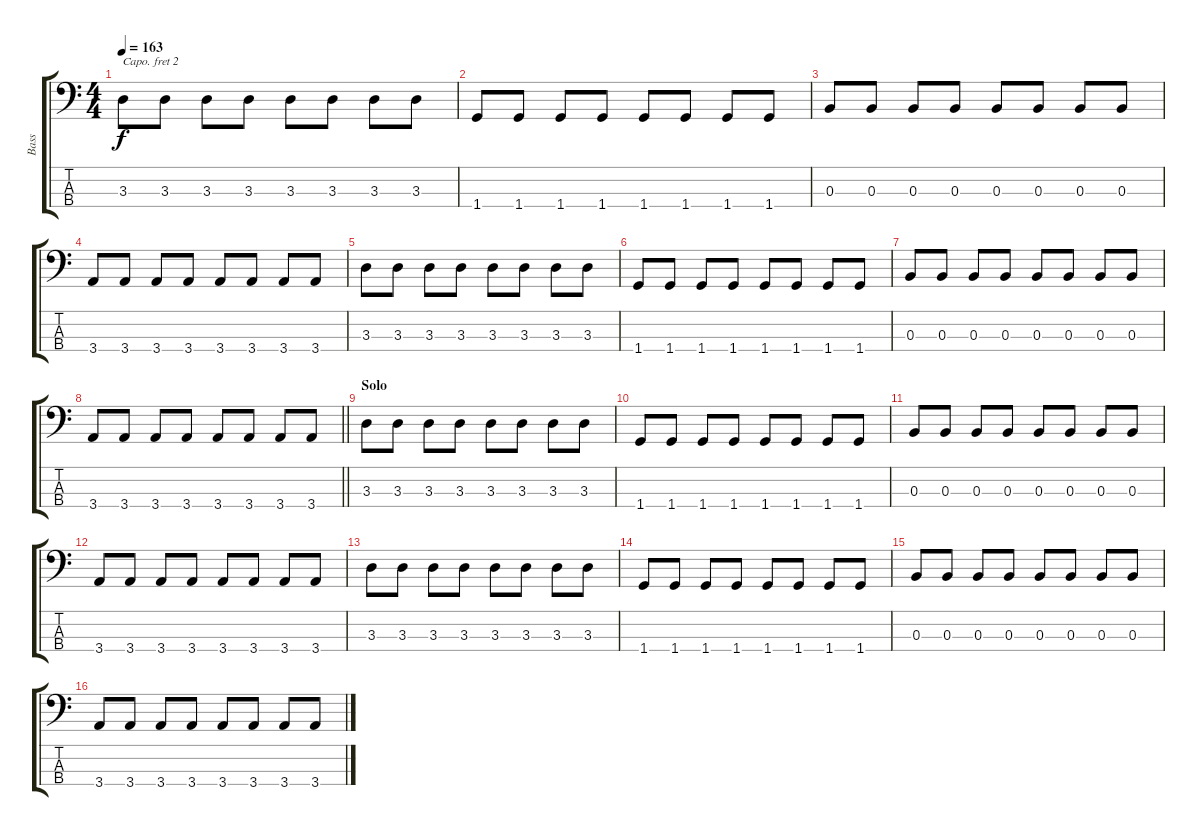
\track ("Bass" "Bass") {instrument electricbassfinger}
\staff {score tabs}
\capo 2
\tuning (G2 D2 A1 E1) {hide}
\ts (4 4)
\tempo 163
\clef f4
\ks c
3.3.8{dy f} 3.3.8 3.3.8 3.3.8 3.3.8 3.3.8 3.3.8 3.3.8 |
1.4.8 1.4.8 1.4.8 1.4.8 1.4.8 1.4.8 1.4.8 1.4.8 |
0.3.8 0.3.8 0.3.8 0.3.8 0.3.8 0.3.8 0.3.8 0.3.8 |
3.4.8 3.4.8 3.4.8 3.4.8 3.4.8 3.4.8 3.4.8 3.4.8 |
3.3.8 3.3.8 3.3.8 3.3.8 3.3.8 3.3.8 3.3.8 3.3.8 |
1.4.8 1.4.8 1.4.8 1.4.8 1.4.8 1.4.8 1.4.8 1.4.8 |
0.3.8 0.3.8 0.3.8 0.3.8 0.3.8 0.3.8 0.3.8 0.3.8 |
\barLineRight lightlight
3.4.8 3.4.8 3.4.8 3.4.8 3.4.8 3.4.8 3.4.8 3.4.8 |
\section ("" "Solo")
3.3.8 3.3.8 3.3.8 3.3.8 3.3.8 3.3.8 3.3.8 3.3.8 |
1.4.8 1.4.8 1.4.8 1.4.8 1.4.8 1.4.8 1.4.8 1.4.8 |
0.3.8 0.3.8 0.3.8 0.3.8 0.3.8 0.3.8 0.3.8 0.3.8 |
3.4.8 3.4.8 3.4.8 3.4.8 3.4.8 3.4.8 3.4.8 3.4.8 |
3.3.8 3.3.8 3.3.8 3.3.8 3.3.8 3.3.8 3.3.8 3.3.8 |
1.4.8 1.4.8 1.4.8 1.4.8 1.4.8 1.4.8 1.4.8 1.4.8 |
0.3.8 0.3.8 0.3.8 0.3.8 0.3.8 0.3.8 0.3.8 0.3.8 |
3.4.8 3.4.8 3.4.8 3.4.8 3.4.8 3.4.8 3.4.8 3.4.8
